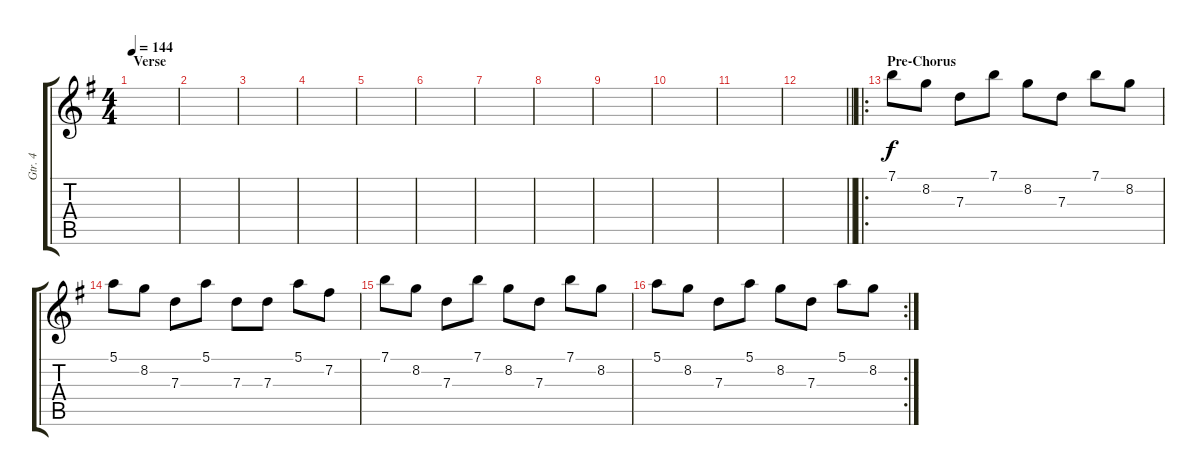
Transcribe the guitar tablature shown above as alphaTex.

\track ("Gtr. 4" "Gtr. 4") {instrument electricguitarjazz}
\staff {score tabs}
\tuning (E4 B3 G3 D3 A2 E2) {hide}
\ts (4 4)
\section ("" "Verse")
\tempo 144
\clef g2
\ks g
|
|
|
|
|
|
|
|
|
|
|
\barLineRight lightlight
|
\ro
\section ("" "Pre-Chorus")
7.1.8{instrument electricguitarjazz} 8.2.8 7.3.8 7.1.8 8.2.8 7.3.8 7.1.8 8.2.8 |
5.1.8 8.2.8 7.3.8 5.1.8 7.3.8 7.3.8 5.1.8 7.2.8 |
7.1.8 8.2.8 7.3.8 7.1.8 8.2.8 7.3.8 7.1.8 8.2.8 |
\rc 2
5.1.8 8.2.8 7.3.8 5.1.8 8.2.8 7.3.8 5.1.8 8.2.8
